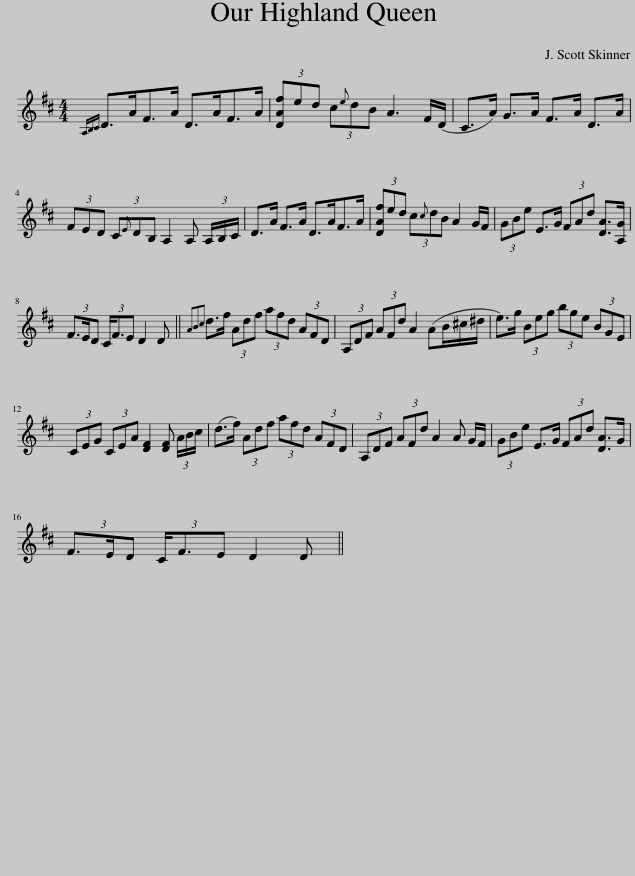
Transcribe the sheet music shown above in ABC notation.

X:1
L:1/8
M:4/4
I:linebreak $
K:D
V:1 treble
V:1
{A,B,C} D>AF>A D>AF>A | (3[DAf]ed (3c{e}dB A3 F/(D/ | C>A) G>A F>A D>A |$ (3FED (3C{E}DB, A,2 A, (3A,/B,/C/ | D>A F>A D>AF>A | %5
 (3[DAf]ed (3c{c}dB A2 G/F/ | (3GBe E>G (3FAd [DA]>[A,G] |$ (3F3/2E/D (3C/F3/2E D2 D ||{ABc} d>f (3Adf (3afd (3AFD | (3A,DF (3AFd A2 (AB/^c/^d/ | %10
 e>)g (3Beg (3bge (3BGE |$ (3CEG (3CEA [DF]2 [DF] (3A/B/c/ | (d>f) (3Adf (3afd (3AFD | (3A,DF (3AFd A2 A G/F/ | (3GBe E>G (3FAd [DA]>G |$ %15
 (3F3/2E/D (3C/F3/2E D2 D || %16
